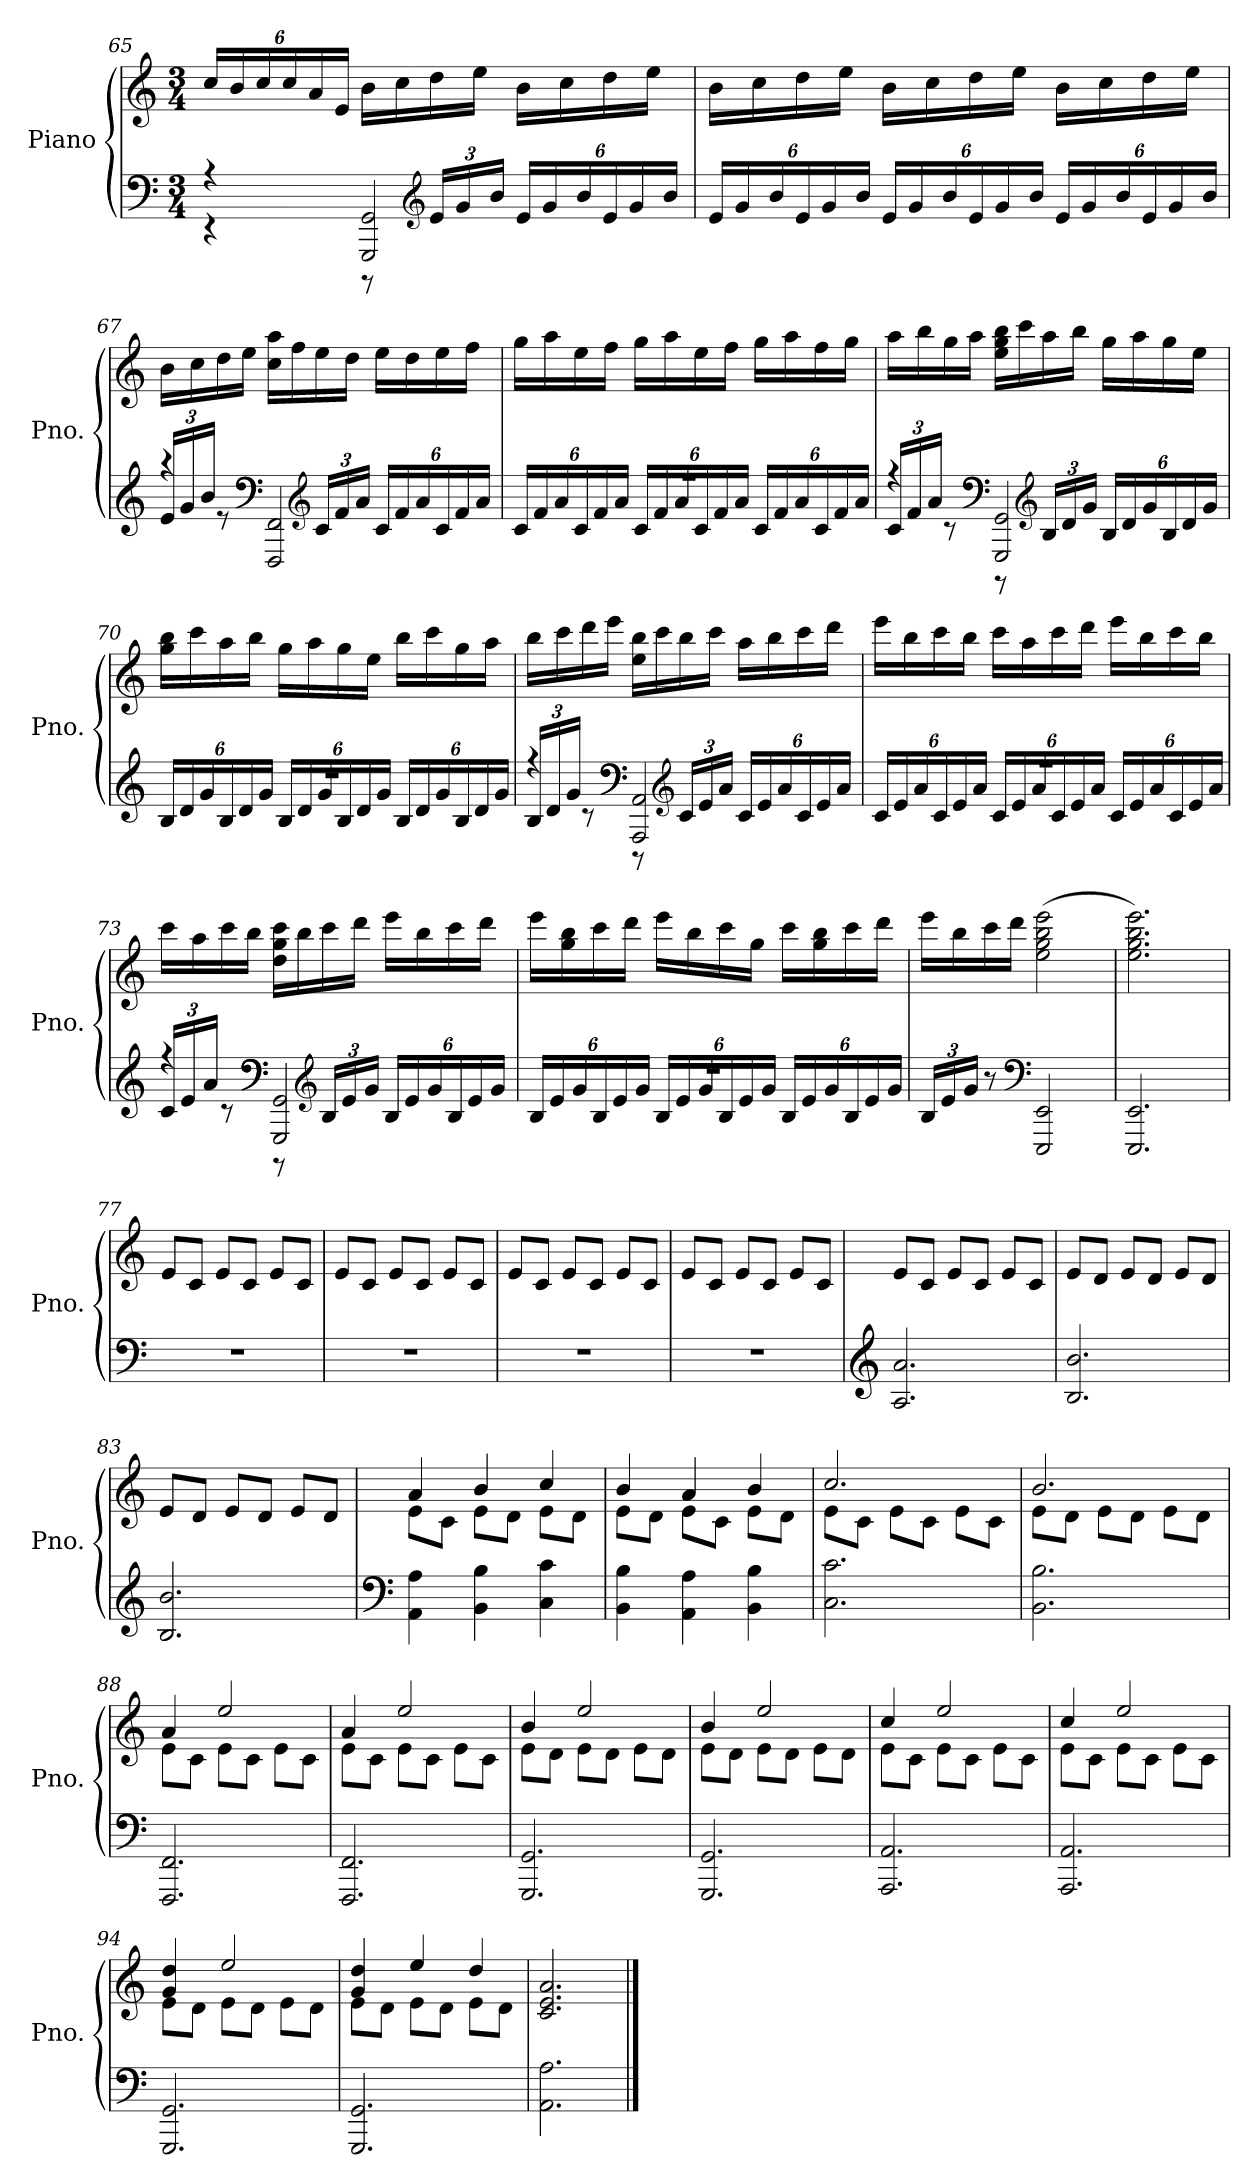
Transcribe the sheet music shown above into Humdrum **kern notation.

**kern	**kern
*part1	*part1
*staff2	*staff1
*I"Piano	*
*I'Pno.	*
*clefF4	*clefG2
*k[]	*k[]
*M3/4	*M3/4
=65	=65
*^	*
*	*	*Xbrackettup
4r	4r	24cc/LL
.	.	24b/
.	.	24cc/
.	.	24cc/
.	.	24a/
.	.	24e/JJ
2GGG/ 2GG/	8r	16b\LL
.	.	16cc\
*clefG2	*	*
*	*Xbrackettup	*
.	24e/LL	16dd\
.	24g/	.
.	.	16ee\JJ
.	24b/JJ	.
.	24e/LL	16b\LL
.	24g/	.
.	.	16cc\
.	24b/	.
.	24e/	16dd\
.	24g/	.
.	.	16ee\JJ
.	24b/JJ	.
*v	*v	*
!!LO:PB:g=z
=66	=66
24e/LL	16b\LL
24g/	.
.	16cc\
24b/	.
24e/	16dd\
24g/	.
.	16ee\JJ
24b/JJ	.
24e/LL	16b\LL
24g/	.
.	16cc\
24b/	.
24e/	16dd\
24g/	.
.	16ee\JJ
24b/JJ	.
24e/LL	16b\LL
24g/	.
.	16cc\
24b/	.
24e/	16dd\
24g/	.
.	16ee\JJ
24b/JJ	.
=67	=67
*^	*
4r	24e/LL	16b\LL
.	24g/	.
.	.	16cc\
.	24b/JJ	.
.	8r	16dd\
.	.	16ee\JJ
*clefF4	*	*
2FFF/ 2FF/	8ryy	16cc\ 16aa\LL
.	.	16ff\
*clefG2	*	*
.	24c/LL	16ee\
.	24f/	.
.	.	16dd\JJ
.	24a/JJ	.
.	24c/LL	16ee\LL
.	24f/	.
.	.	16dd\
.	24a/	.
.	24c/	16ee\
.	24f/	.
.	.	16ff\JJ
.	24a/JJ	.
!!LO:LB:g=z
=68	=68	=68
2.r	24c/LL	16gg\LL
.	24f/	.
.	.	16aa\
.	24a/	.
.	24c/	16ee\
.	24f/	.
.	.	16ff\JJ
.	24a/JJ	.
.	24c/LL	16gg\LL
.	24f/	.
.	.	16aa\
.	24a/	.
.	24c/	16ee\
.	24f/	.
.	.	16ff\JJ
.	24a/JJ	.
.	24c/LL	16gg\LL
.	24f/	.
.	.	16aa\
.	24a/	.
.	24c/	16ff\
.	24f/	.
.	.	16gg\JJ
.	24a/JJ	.
=69	=69	=69
4r	24c/LL	16aa\LL
.	24f/	.
.	.	16bb\
.	24a/JJ	.
.	8r	16gg\
.	.	16aa\JJ
*clefF4	*	*
2GGG/ 2GG/	8r	16ee\ 16gg\ 16bb\LL
.	.	16ccc\
*clefG2	*	*
.	24B/LL	16aa\
.	24d/	.
.	.	16bb\JJ
.	24g/JJ	.
.	24B/LL	16gg\LL
.	24d/	.
.	.	16aa\
.	24g/	.
.	24B/	16gg\
.	24d/	.
.	.	16ee\JJ
.	24g/JJ	.
!!LO:LB:g=z
=70	=70	=70
2.r	24B/LL	16gg\ 16bb\LL
.	24d/	.
.	.	16ccc\
.	24g/	.
.	24B/	16aa\
.	24d/	.
.	.	16bb\JJ
.	24g/JJ	.
.	24B/LL	16gg\LL
.	24d/	.
.	.	16aa\
.	24g/	.
.	24B/	16gg\
.	24d/	.
.	.	16ee\JJ
.	24g/JJ	.
.	24B/LL	16bb\LL
.	24d/	.
.	.	16ccc\
.	24g/	.
.	24B/	16gg\
.	24d/	.
.	.	16aa\JJ
.	24g/JJ	.
=71	=71	=71
4r	24B/LL	16bb\LL
.	24d/	.
.	.	16ccc\
.	24g/JJ	.
.	8r	16ddd\
.	.	16eee\JJ
*clefF4	*	*
2AAA/ 2AA/	8r	16ee\ 16bb\LL
.	.	16ccc\
*clefG2	*	*
.	24c/LL	16bb\
.	24e/	.
.	.	16ccc\JJ
.	24a/JJ	.
.	24c/LL	16aa\LL
.	24e/	.
.	.	16bb\
.	24a/	.
.	24c/	16ccc\
.	24e/	.
.	.	16ddd\JJ
.	24a/JJ	.
!!LO:LB:g=z
=72	=72	=72
2.r	24c/LL	16eee\LL
.	24e/	.
.	.	16bb\
.	24a/	.
.	24c/	16ccc\
.	24e/	.
.	.	16bb\JJ
.	24a/JJ	.
.	24c/LL	16ccc\LL
.	24e/	.
.	.	16aa\
.	24a/	.
.	24c/	16ccc\
.	24e/	.
.	.	16ddd\JJ
.	24a/JJ	.
.	24c/LL	16eee\LL
.	24e/	.
.	.	16bb\
.	24a/	.
.	24c/	16ccc\
.	24e/	.
.	.	16bb\JJ
.	24a/JJ	.
=73	=73	=73
4r	24c/LL	16ccc\LL
.	24e/	.
.	.	16aa\
.	24a/JJ	.
.	8r	16ccc\
.	.	16bb\JJ
*clefF4	*	*
2GGG/ 2GG/	8r	16dd\ 16gg\ 16ccc\LL
.	.	16bb\
*clefG2	*	*
.	24B/LL	16ccc\
.	24e/	.
.	.	16ddd\JJ
.	24g/JJ	.
.	24B/LL	16eee\LL
.	24e/	.
.	.	16bb\
.	24g/	.
.	24B/	16ccc\
.	24e/	.
.	.	16ddd\JJ
.	24g/JJ	.
!!LO:LB:g=z
=74	=74	=74
2.r	24B/LL	16eee\LL
.	24e/	.
.	.	16gg\ 16bb\
.	24g/	.
.	24B/	16ccc\
.	24e/	.
.	.	16ddd\JJ
.	24g/JJ	.
.	24B/LL	16eee\LL
.	24e/	.
.	.	16bb\
.	24g/	.
.	24B/	16ccc\
.	24e/	.
.	.	16gg\JJ
.	24g/JJ	.
.	24B/LL	16ccc\LL
.	24e/	.
.	.	16gg\ 16bb\
.	24g/	.
.	24B/	16ccc\
.	24e/	.
.	.	16ddd\JJ
.	24g/JJ	.
*v	*v	*
=75	=75
24B/LL	16eee\LL
24e/	.
.	16bb\
24g/JJ	.
8r	16ccc\
.	16ddd\JJ
*clefF4	*
2EEE/ 2EE/	(2ee\ 2gg\ 2bb\ 2eee\
=76	=76
2.EEE/ 2.EE/	2.ee\ 2.gg\ 2.bb\ 2.eee\)
=77	=77
2.r	8e/L
.	8c/J
.	8e/L
.	8c/J
.	8e/L
.	8c/J
=78	=78
2.r	8e/L
.	8c/J
.	8e/L
.	8c/J
.	8e/L
.	8c/J
!!LO:LB:g=z
=79	=79
2.r	8e/L
.	8c/J
.	8e/L
.	8c/J
.	8e/L
.	8c/J
=80	=80
2.r	8e/L
.	8c/J
.	8e/L
.	8c/J
.	8e/L
.	8c/J
=81	=81
*clefG2	*
2.A/ 2.a/	8e/L
.	8c/J
.	8e/L
.	8c/J
.	8e/L
.	8c/J
=82	=82
2.B/ 2.b/	8e/L
.	8d/J
.	8e/L
.	8d/J
.	8e/L
.	8d/J
=83	=83
2.B/ 2.b/	8e/L
.	8d/J
.	8e/L
.	8d/J
.	8e/L
.	8d/J
=84	=84
*clefF4	*
*	*^
4AA\ 4A\	4a/	8e\L
.	.	8c\J
4BB\ 4B\	4b/	8e\L
.	.	8d\J
4C\ 4c\	4cc/	8e\L
.	.	8d\J
!!LO:PB:g=z	!!
=85	=85	=85
4BB\ 4B\	4b/	8e\L
.	.	8d\J
4AA\ 4A\	4a/	8e\L
.	.	8c\J
4BB\ 4B\	4b/	8e\L
.	.	8d\J
=86	=86	=86
2.C\ 2.c\	2.cc/	8e\L
.	.	8c\J
.	.	8e\L
.	.	8c\J
.	.	8e\L
.	.	8c\J
=87	=87	=87
2.BB\ 2.B\	2.b/	8e\L
.	.	8d\J
.	.	8e\L
.	.	8d\J
.	.	8e\L
.	.	8d\J
=88	=88	=88
2.FFF/ 2.FF/	4a/	8e\L
.	.	8c\J
.	2ee/	8e\L
.	.	8c\J
.	.	8e\L
.	.	8c\J
=89	=89	=89
2.FFF/ 2.FF/	4a/	8e\L
.	.	8c\J
.	2ee/	8e\L
.	.	8c\J
.	.	8e\L
.	.	8c\J
=90	=90	=90
2.GGG/ 2.GG/	4b/	8e\L
.	.	8d\J
.	2ee/	8e\L
.	.	8d\J
.	.	8e\L
.	.	8d\J
!!LO:LB:g=z	!!
=91	=91	=91
2.GGG/ 2.GG/	4b/	8e\L
.	.	8d\J
.	2ee/	8e\L
.	.	8d\J
.	.	8e\L
.	.	8d\J
=92	=92	=92
2.AAA/ 2.AA/	4cc/	8e\L
.	.	8c\J
.	2ee/	8e\L
.	.	8c\J
.	.	8e\L
.	.	8c\J
=93	=93	=93
2.AAA/ 2.AA/	4cc/	8e\L
.	.	8c\J
.	2ee/	8e\L
.	.	8c\J
.	.	8e\L
.	.	8c\J
=94	=94	=94
2.GGG/ 2.GG/	4g/ 4dd/	8e\L
.	.	8d\J
.	2ee/	8e\L
.	.	8d\J
.	.	8e\L
.	.	8d\J
=95	=95	=95
2.GGG/ 2.GG/	4g/ 4dd/	8e\L
.	.	8d\J
.	4ee/	8e\L
.	.	8d\J
.	4dd/	8e\L
.	.	8d\J
*	*v	*v
=96	=96
2.AA\ 2.A\	2.c/ 2.e/ 2.a/
==	==
*-	*-
